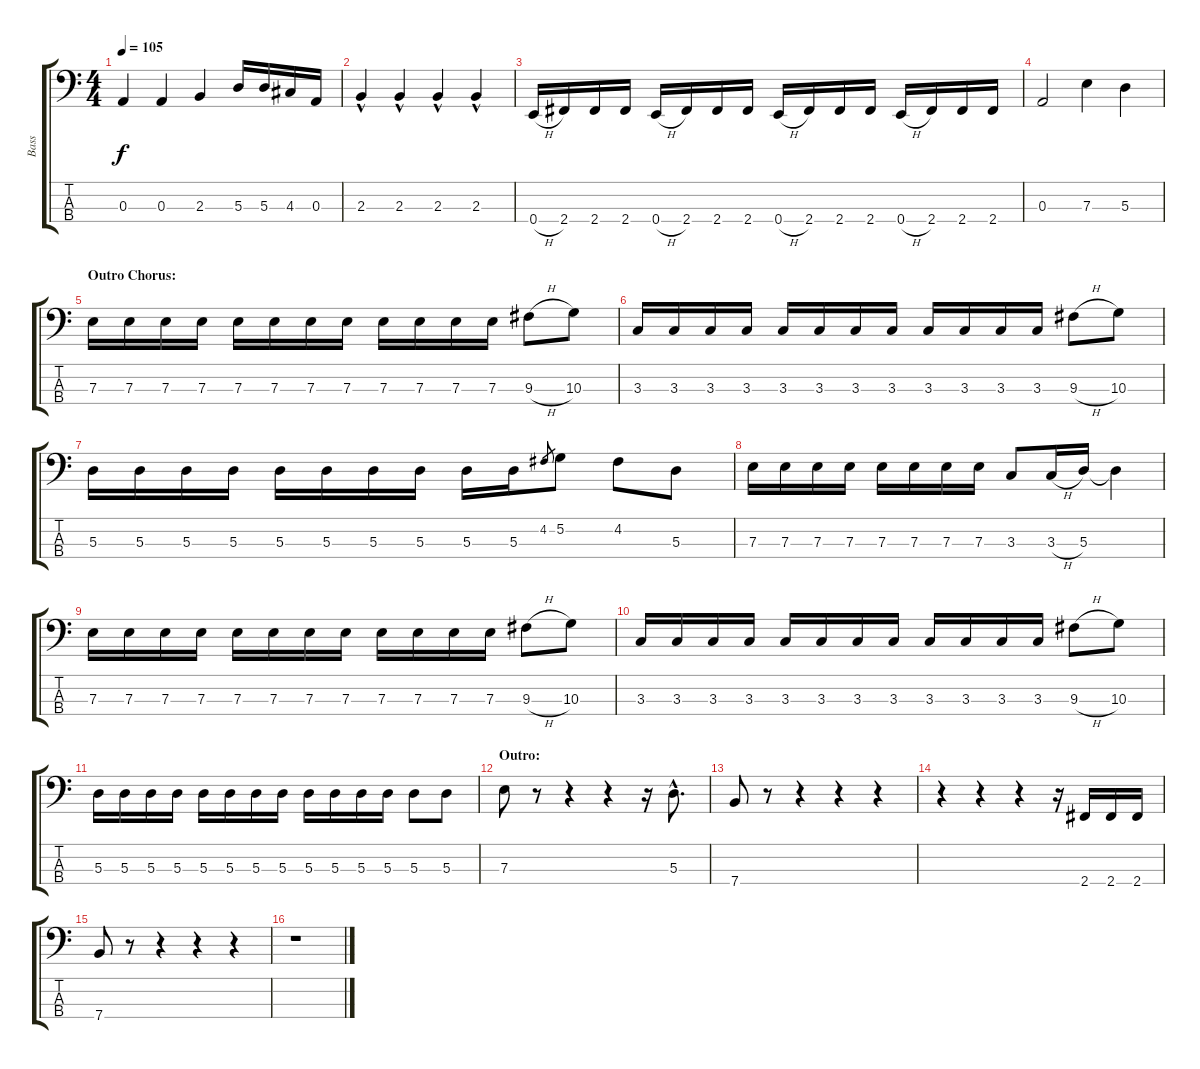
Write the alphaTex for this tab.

\track ("Bass" "Bass") {instrument electricbasspick}
\staff {score tabs}
\tuning (G2 D2 A1 E1) {hide}
\ts (4 4)
\tempo 105
\clef f4
\ks c
0.3.4{dy f} 0.3.4 2.3.4 5.3.16 5.3.16 4.3.16 0.3.16 |
2.3{hac}.4 2.3{hac}.4 2.3{hac}.4 2.3{hac}.4 |
0.4{h}.16 2.4.16 2.4.16 2.4.16 0.4{h}.16 2.4.16 2.4.16 2.4.16 0.4{h}.16 2.4.16 2.4.16 2.4.16 0.4{h}.16 2.4.16 2.4.16 2.4.16 |
0.3.2 7.3.4 5.3.4 |
\section ("" "Outro Chorus:")
7.3.16 7.3.16 7.3.16 7.3.16 7.3.16 7.3.16 7.3.16 7.3.16 7.3.16 7.3.16 7.3.16 7.3.16 9.3{h}.8 10.3.8 |
3.3.16 3.3.16 3.3.16 3.3.16 3.3.16 3.3.16 3.3.16 3.3.16 3.3.16 3.3.16 3.3.16 3.3.16 9.3{h}.8 10.3.8 |
5.3.16 5.3.16 5.3.16 5.3.16 5.3.16 5.3.16 5.3.16 5.3.16 5.3.16 5.3.16 4.2.8{gr} 5.2.8 4.2.8 5.3.8 |
7.3.16 7.3.16 7.3.16 7.3.16 7.3.16 7.3.16 7.3.16 7.3.16 3.3.8 3.3{h}.16 5.3.16 5.3{t}.4 |
7.3.16 7.3.16 7.3.16 7.3.16 7.3.16 7.3.16 7.3.16 7.3.16 7.3.16 7.3.16 7.3.16 7.3.16 9.3{h}.8 10.3.8 |
3.3.16 3.3.16 3.3.16 3.3.16 3.3.16 3.3.16 3.3.16 3.3.16 3.3.16 3.3.16 3.3.16 3.3.16 9.3{h}.8 10.3.8 |
5.3.16 5.3.16 5.3.16 5.3.16 5.3.16 5.3.16 5.3.16 5.3.16 5.3.16 5.3.16 5.3.16 5.3.16 5.3.8 5.3.8 |
\section ("" "Outro:")
7.3.8 r.8 r.4 r.4 r.16 5.3{hac}.8{d} |
7.4.8 r.8 r.4 r.4 r.4 |
r.4 r.4 r.4 r.16 2.4.16 2.4.16 2.4.16 |
7.4.8 r.8 r.4 r.4 r.4 |
r.1
